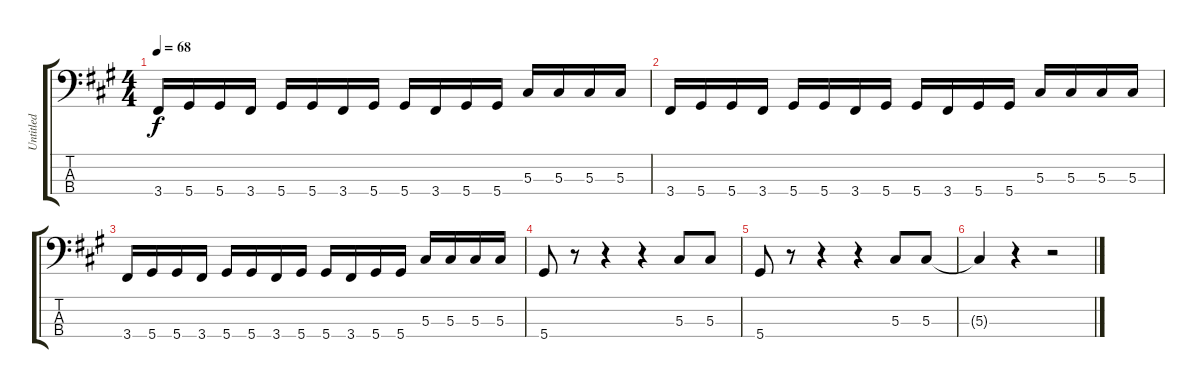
\track ("Untitled" "Untitled") {instrument electricbassfinger}
\staff {score tabs}
\tuning (Gb2 Db2 Ab1 Eb1) {hide}
\ts (4 4)
\tempo 68
\clef f4
\ks a
3.4.16{dy f} 5.4.16 5.4.16 3.4.16 5.4.16 5.4.16 3.4.16 5.4.16 5.4.16 3.4.16 5.4.16 5.4.16 5.3.16 5.3.16 5.3.16 5.3.16 |
3.4.16 5.4.16 5.4.16 3.4.16 5.4.16 5.4.16 3.4.16 5.4.16 5.4.16 3.4.16 5.4.16 5.4.16 5.3.16 5.3.16 5.3.16 5.3.16 |
3.4.16 5.4.16 5.4.16 3.4.16 5.4.16 5.4.16 3.4.16 5.4.16 5.4.16 3.4.16 5.4.16 5.4.16 5.3.16 5.3.16 5.3.16 5.3.16 |
5.4.8 r.8 r.4 r.4 5.3.8 5.3.8 |
5.4.8 r.8 r.4 r.4 5.3.8 5.3.8 |
5.3{t}.4 r.4 r.2
